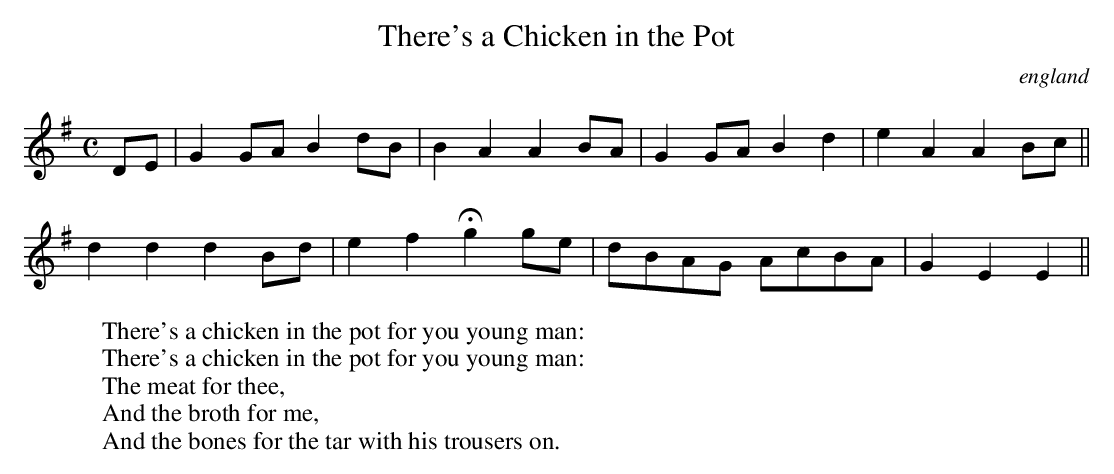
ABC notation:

X:1
T:There's a Chicken in the Pot
O:england
W:There's a chicken in the pot for you young man:
W:There's a chicken in the pot for you young man:
W:  The meat for thee,
W:  And the broth for me,
W:And the bones for the tar with his trousers on.
L:1/8
M:C
K:G
DE|G2 GA B2 dB|B2 A2 A2 BA|G2 GA B2 d2|e2 A2 A2 Bc||
d2 d2 d2 Bd|e2 f2 Hg2 ge|dBAG AcBA|G2 E2 E2||
